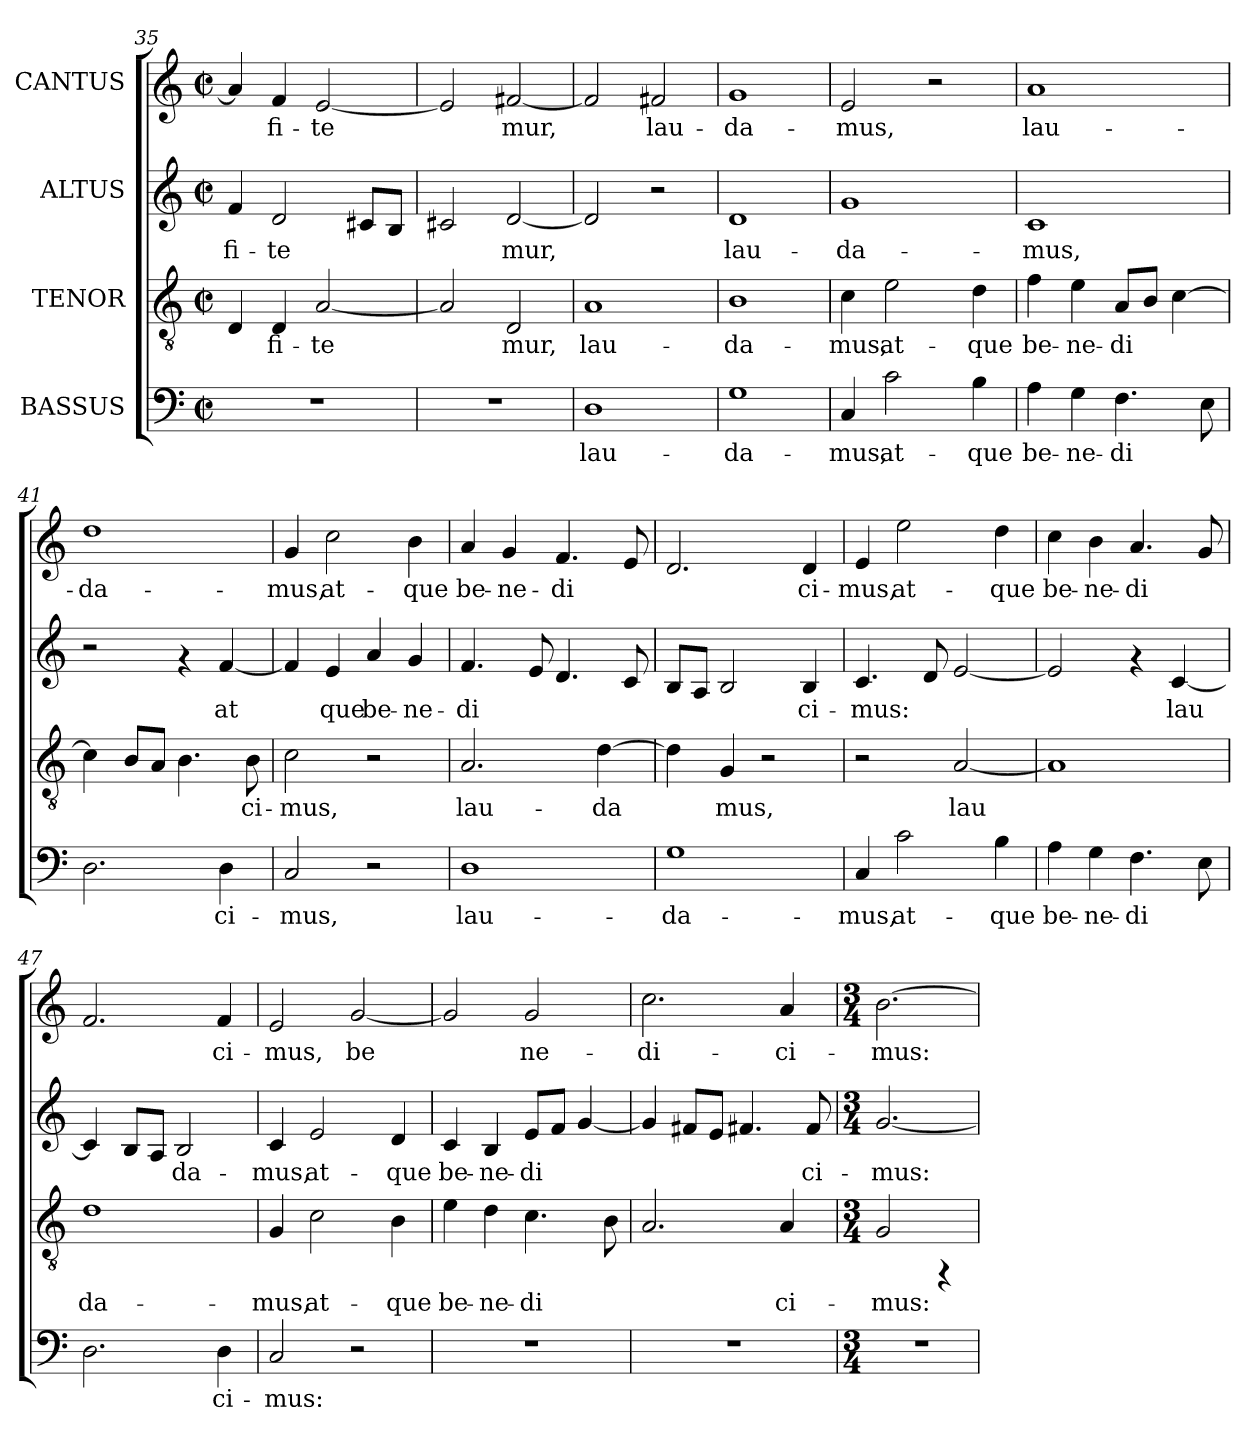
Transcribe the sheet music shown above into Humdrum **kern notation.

**kern	**text	**kern	**text	**kern	**text	**kern	**text
*part4	*part4	*part3	*part3	*part2	*part2	*part1	*part1
*staff4	*staff4	*staff3	*staff3	*staff2	*staff2	*staff1	*staff1
*I"BASSUS	*	*I"TENOR	*	*I"ALTUS	*	*I"CANTUS	*
*clefF4	*	*clefGv2	*	*clefG2	*	*clefG2	*
*k[]	*	*k[]	*	*k[]	*	*k[]	*
*C:	*	*C:	*	*C:	*	*C:	*
*M2/2	*	*M2/2	*	*M2/2	*	*M2/2	*
*met(c|)	*	*met(c|)	*	*met(c|)	*	*met(c|)	*
=35	=35	=35	=35	=35	=35	=35	=35
!	!	!	!LO:LY:b:cj	!	!LO:LY:b:cj	!	!LO:LY:b:cj
1r	.	4D/	--	4f/	-fi-	4a/]	--
!	!	!	!LO:LY:b:cj	!	!LO:LY:b:cj	!	!LO:LY:b:cj
.	.	4D/	-fi-	2d/	-te-	4f/	-fi-
!	!	!	!LO:LY:b:cj	!	!	!	!LO:LY:b:cj
.	.	[<2A/	-te-	.	.	[<2e/	-te-
!	!	!	!	!	!LO:LY:b:cj	!	!
.	.	.	.	8c#X/L	--	.	.
!	!	!	!	!	!LO:LY:b:cj	!	!
.	.	.	.	8B/J	--	.	.
=36	=36	=36	=36	=36	=36	=36	=36
!	!	!	!LO:LY:b:cj	!	!LO:LY:b:cj	!	!LO:LY:b:cj
1r	.	2A/]	--	2c#X/	--	2e/]	--
!	!	!	!LO:LY:b:cj	!	!LO:LY:b:cj	!	!LO:LY:b:cj
.	.	2D/	-mur,	[<2d/	-mur,	[<2f#X/	-mur,
=37	=37	=37	=37	=37	=37	=37	=37
!	!LO:LY:b:cj	!	!LO:LY:b:cj	!	!LO:LY:b:cj	!	!LO:LY:b:cj
1D	lau-	1A	lau-	2d/]	.	2f#/]	.
!	!	!	!	!	!	!	!LO:LY:b:cj
.	.	.	.	2r	.	2f#/	lau-
=38	=38	=38	=38	=38	=38	=38	=38
!	!LO:LY:b:cj	!	!LO:LY:b:cj	!	!LO:LY:b:cj	!	!LO:LY:b:cj
1G	-da-	1B	-da-	1d	lau-	1g	-da-
!!LO:LB:g=z
=39	=39	=39	=39	=39	=39	=39	=39
!	!LO:LY:b:cj	!	!LO:LY:b:cj	!	!LO:LY:b:cj	!	!LO:LY:b:cj
4C/	-mus,	4c\	-mus,	1g	-da-	2e/	-mus,
!	!LO:LY:b:cj	!	!LO:LY:b:cj	!	!	!	!
2c\	at-	2e\	at-	.	.	.	.
.	.	.	.	.	.	2r	.
!	!LO:LY:b:cj	!	!LO:LY:b:cj	!	!	!	!
4B\	-que	4d\	-que	.	.	.	.
=40	=40	=40	=40	=40	=40	=40	=40
!	!LO:LY:b:cj	!	!LO:LY:b:cj	!	!LO:LY:b:cj	!	!LO:LY:b:cj
4A\	be-	4f\	be-	1c	-mus,	1a	lau-
!	!LO:LY:b:cj	!	!LO:LY:b:cj	!	!	!	!
4G\	-ne-	4e\	-ne-	.	.	.	.
!	!LO:LY:b:cj	!	!LO:LY:b:cj	!	!	!	!
4.F\	-di-	8A/L	-di-	.	.	.	.
!	!	!	!LO:LY:b:cj	!	!	!	!
.	.	8B/J	--	.	.	.	.
!	!	!	!LO:LY:b:cj	!	!	!	!
.	.	[>4c\	--	.	.	.	.
!	!LO:LY:b:cj	!	!	!	!	!	!
8E\	--	.	.	.	.	.	.
=41	=41	=41	=41	=41	=41	=41	=41
!	!LO:LY:b:cj	!	!LO:LY:b:cj	!	!	!	!LO:LY:b:cj
2.D\	--	4c\]	--	2r	.	1dd	-da-
!	!	!	!LO:LY:b:cj	!	!	!	!
.	.	8B/L	--	.	.	.	.
!	!	!	!LO:LY:b:cj	!	!	!	!
.	.	8A/J	--	.	.	.	.
!	!	!	!LO:LY:b:cj	!	!	!	!
.	.	4.B\	--	4rf	.	.	.
!	!LO:LY:b:cj	!	!	!	!LO:LY:b:cj	!	!
4D\	-ci-	.	.	[<4f/	at-	.	.
!	!	!	!LO:LY:b:cj	!	!	!	!
.	.	8B\	-ci-	.	.	.	.
=42	=42	=42	=42	=42	=42	=42	=42
!	!LO:LY:b:cj	!	!LO:LY:b:cj	!	!LO:LY:b:cj	!	!LO:LY:b:cj
2C/	-mus,	2c\	-mus,	4f/]	--	4g/	-mus,
!	!	!	!	!	!LO:LY:b:cj	!	!LO:LY:b:cj
.	.	.	.	4e/	-que	2cc\	at-
!	!	!	!	!	!LO:LY:b:cj	!	!
2r	.	2r	.	4a/	be-	.	.
!	!	!	!	!	!LO:LY:b:cj	!	!LO:LY:b:cj
.	.	.	.	4g/	-ne-	4b\	-que
=43	=43	=43	=43	=43	=43	=43	=43
!	!LO:LY:b:cj	!	!LO:LY:b:cj	!	!LO:LY:b:cj	!	!LO:LY:b:cj
1D	lau-	2.A/	lau-	4.f/	-di-	4a/	be-
!	!	!	!	!	!	!	!LO:LY:b:cj
.	.	.	.	.	.	4g/	-ne-
!	!	!	!	!	!LO:LY:b:cj	!	!
.	.	.	.	8e/	--	.	.
!	!	!	!	!	!LO:LY:b:cj	!	!LO:LY:b:cj
.	.	.	.	4.d/	--	4.f/	-di-
!	!	!	!LO:LY:b:cj	!	!	!	!
.	.	[>4d\	-da-	.	.	.	.
!	!	!	!	!	!LO:LY:b:cj	!	!LO:LY:b:cj
.	.	.	.	8c/	--	8e/	--
=44	=44	=44	=44	=44	=44	=44	=44
!	!LO:LY:b:cj	!	!LO:LY:b:cj	!	!LO:LY:b:cj	!	!LO:LY:b:cj
1G	-da-	4d\]	--	8B/L	--	2.d/	--
!	!	!	!	!	!LO:LY:b:cj	!	!
.	.	.	.	8A/J	--	.	.
!	!	!	!LO:LY:b:cj	!	!LO:LY:b:cj	!	!
.	.	4G/	-mus,	2B/	--	.	.
.	.	2r	.	.	.	.	.
!	!	!	!	!	!LO:LY:b:cj	!	!LO:LY:b:cj
.	.	.	.	4B/	-ci-	4d/	-ci-
!!LO:PB:g=z
=45	=45	=45	=45	=45	=45	=45	=45
!	!LO:LY:b:cj	!	!	!	!LO:LY:b:cj	!	!LO:LY:b:cj
4C/	-mus,	2r	.	4.c/	-mus:	4e/	-mus,
!	!LO:LY:b:cj	!	!	!	!	!	!LO:LY:b:cj
2c\	at-	.	.	.	.	2ee\	at-
!	!	!	!	!	!LO:LY:b:cj	!	!
.	.	.	.	8d/	.	.	.
!	!	!	!LO:LY:b:cj	!	!LO:LY:b:cj	!	!
.	.	[<2A/	lau-	[<2e/	.	.	.
!	!LO:LY:b:cj	!	!	!	!	!	!LO:LY:b:cj
4B\	-que	.	.	.	.	4dd\	-que
=46	=46	=46	=46	=46	=46	=46	=46
!	!LO:LY:b:cj	!	!LO:LY:b:cj	!	!LO:LY:b:cj	!	!LO:LY:b:cj
4A\	be-	1A]	--	2e/]	.	4cc\	be-
!	!LO:LY:b:cj	!	!	!	!	!	!LO:LY:b:cj
4G\	-ne-	.	.	.	.	4b\	-ne-
!	!LO:LY:b:cj	!	!	!	!	!	!LO:LY:b:cj
4.F\	-di-	.	.	4rf	.	4.a/	-di-
!	!	!	!	!	!LO:LY:b:cj	!	!
.	.	.	.	[<4c/	lau-	.	.
!	!LO:LY:b:cj	!	!	!	!	!	!LO:LY:b:cj
8E\	--	.	.	.	.	8g/	--
=47	=47	=47	=47	=47	=47	=47	=47
!	!LO:LY:b:cj	!	!LO:LY:b:cj	!	!LO:LY:b:cj	!	!LO:LY:b:cj
2.D\	--	1d	-da-	4c/]	--	2.f/	--
!	!	!	!	!	!LO:LY:b:cj	!	!
.	.	.	.	8B/L	--	.	.
!	!	!	!	!	!LO:LY:b:cj	!	!
.	.	.	.	8A/J	--	.	.
!	!	!	!	!	!LO:LY:b:cj	!	!
.	.	.	.	2B/	-da-	.	.
!	!LO:LY:b:cj	!	!	!	!	!	!LO:LY:b:cj
4D\	-ci-	.	.	.	.	4f/	-ci-
=48	=48	=48	=48	=48	=48	=48	=48
!	!LO:LY:b:cj	!	!LO:LY:b:cj	!	!LO:LY:b:cj	!	!LO:LY:b:cj
2C/	-mus:	4G/	-mus,	4c/	-mus,	2e/	-mus,
!	!	!	!LO:LY:b:cj	!	!LO:LY:b:cj	!	!
.	.	2c\	at-	2e/	at-	.	.
!	!	!	!	!	!	!	!LO:LY:b:cj
2r	.	.	.	.	.	[<2g/	be-
!	!	!	!LO:LY:b:cj	!	!LO:LY:b:cj	!	!
.	.	4B\	-que	4d/	-que	.	.
=49	=49	=49	=49	=49	=49	=49	=49
!	!	!	!LO:LY:b:cj	!	!LO:LY:b:cj	!	!LO:LY:b:cj
1r	.	4e\	be-	4c/	be-	2g/]	--
!	!	!	!LO:LY:b:cj	!	!LO:LY:b:cj	!	!
.	.	4d\	-ne-	4B/	-ne-	.	.
!	!	!	!LO:LY:b:cj	!	!LO:LY:b:cj	!	!LO:LY:b:cj
.	.	4.c\	-di-	8e/L	-di-	2g/	-ne-
!	!	!	!	!	!LO:LY:b:cj	!	!
.	.	.	.	8f/J	--	.	.
!	!	!	!	!	!LO:LY:b:cj	!	!
.	.	.	.	[<4g/	--	.	.
!	!	!	!LO:LY:b:cj	!	!	!	!
.	.	8B\	--	.	.	.	.
=50	=50	=50	=50	=50	=50	=50	=50
!	!	!	!LO:LY:b:cj	!	!LO:LY:b:cj	!	!LO:LY:b:cj
1r	.	2.A/	--	4g/]	--	2.cc\	-di-
!	!	!	!	!	!LO:LY:b:cj	!	!
.	.	.	.	8f#X/L	--	.	.
!	!	!	!	!	!LO:LY:b:cj	!	!
.	.	.	.	8e/J	--	.	.
!	!	!	!	!	!LO:LY:b:cj	!	!
.	.	.	.	4.f#X/	--	.	.
!	!	!	!LO:LY:b:cj	!	!	!	!LO:LY:b:cj
.	.	4A/	-ci-	.	.	4a/	-ci-
!	!	!	!	!	!LO:LY:b:cj	!	!
.	.	.	.	8f#/	-ci-	.	.
!!LO:PB:g=z
=51	=51	=51	=51	=51	=51	=51	=51
*M3/4	*	*M3/4	*	*M3/4	*	*M3/4	*
!	!	!	!LO:LY:b:cj	!	!LO:LY:b:cj	!	!LO:LY:b:cj
2.r	.	2G/	-mus:	[<2.g/	-mus:	[>2.b\	-mus:
.	.	4rFF	.	.	.	.	.
=	=	=	=	=	=	=	=
*-	*-	*-	*-	*-	*-	*-	*-
